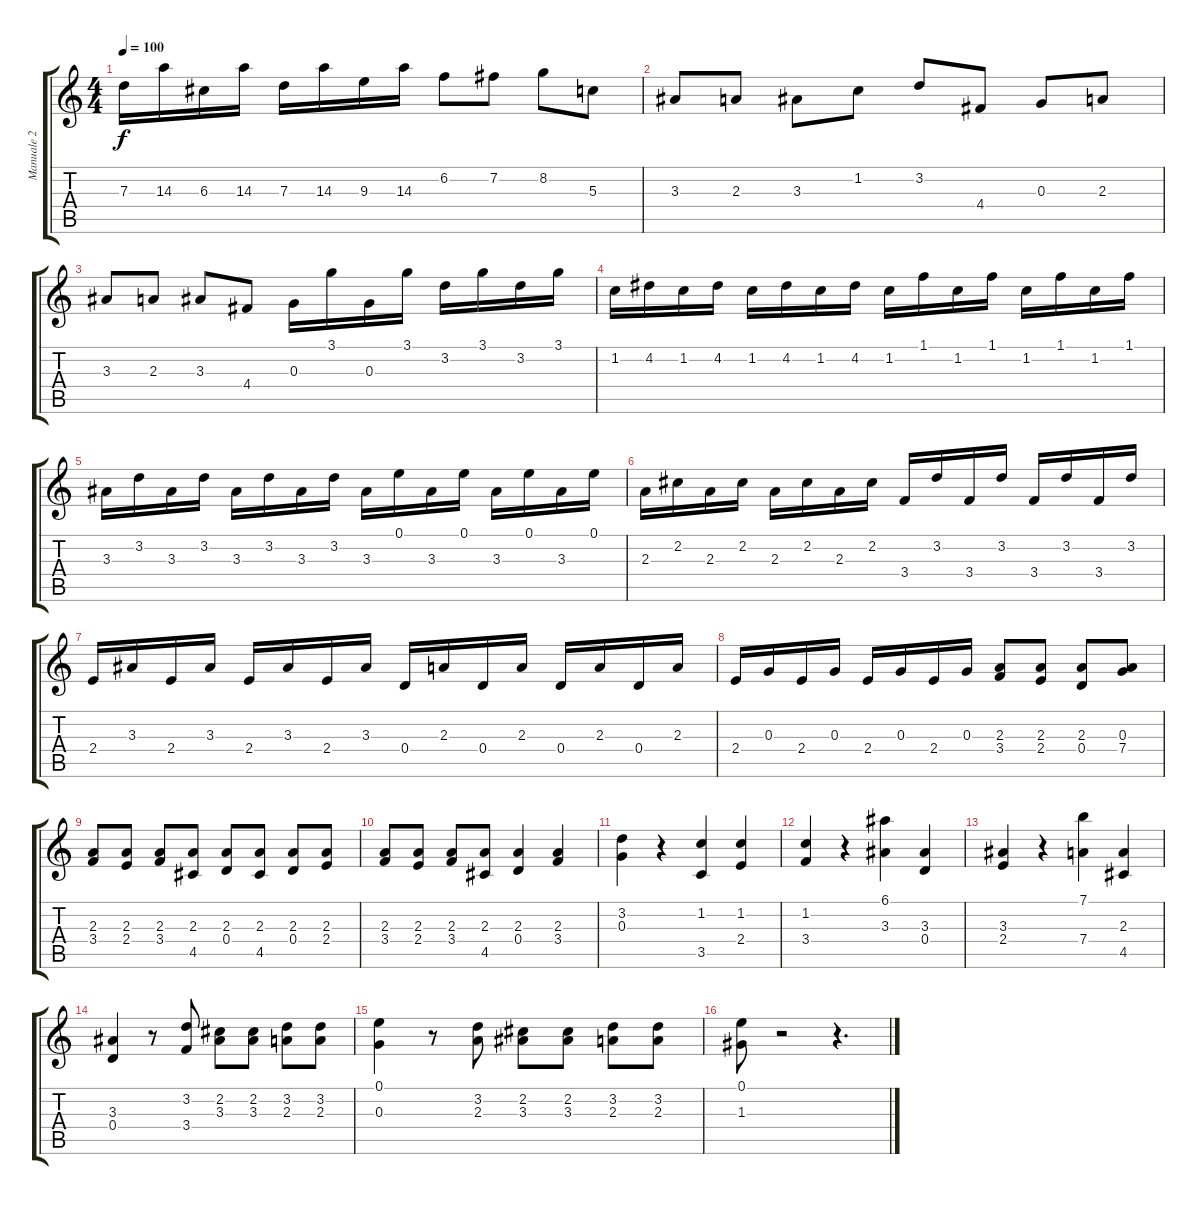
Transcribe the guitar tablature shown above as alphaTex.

\track ("Manuale 2" "Manuale 2") {instrument overdrivenguitar}
\staff {score tabs}
\tuning (E4 B3 G3 D3 A2 E2) {hide}
\ts (4 4)
\tempo 100
\clef g2
\ks c
7.3.16{dy f} 14.3.16 6.3.16 14.3.16 7.3.16 14.3.16 9.3.16 14.3.16 6.2.8 7.2.8 8.2.8 5.3.8 |
3.3.8 2.3.8 3.3.8 1.2.8 3.2.8 4.4.8 0.3.8 2.3.8 |
3.3.8 2.3.8 3.3.8 4.4.8 0.3.16 3.1.16 0.3.16 3.1.16 3.2.16 3.1.16 3.2.16 3.1.16 |
1.2.16 4.2.16 1.2.16 4.2.16 1.2.16 4.2.16 1.2.16 4.2.16 1.2.16 1.1.16 1.2.16 1.1.16 1.2.16 1.1.16 1.2.16 1.1.16 |
3.3.16 3.2.16 3.3.16 3.2.16 3.3.16 3.2.16 3.3.16 3.2.16 3.3.16 0.1.16 3.3.16 0.1.16 3.3.16 0.1.16 3.3.16 0.1.16 |
2.3.16 2.2.16 2.3.16 2.2.16 2.3.16 2.2.16 2.3.16 2.2.16 3.4.16 3.2.16 3.4.16 3.2.16 3.4.16 3.2.16 3.4.16 3.2.16 |
2.4.16 3.3.16 2.4.16 3.3.16 2.4.16 3.3.16 2.4.16 3.3.16 0.4.16 2.3.16 0.4.16 2.3.16 0.4.16 2.3.16 0.4.16 2.3.16 |
2.4.16 0.3.16 2.4.16 0.3.16 2.4.16 0.3.16 2.4.16 0.3.16 (2.3 3.4).8 (2.3 2.4).8 (2.3 0.4).8 (0.3 7.4).8 |
(2.3 3.4).8 (2.3 2.4).8 (2.3 3.4).8 (2.3 4.5).8 (2.3 0.4).8 (2.3 4.5).8 (2.3 0.4).8 (2.3 2.4).8 |
(2.3 3.4).8 (2.3 2.4).8 (2.3 3.4).8 (2.3 4.5).8 (2.3 0.4).4 (2.3 3.4).4 |
(3.2 0.3).4 r.4 (1.2 3.5).4 (1.2 2.4).4 |
(1.2 3.4).4 r.4 (6.1 3.3).4 (3.3 0.4).4 |
(3.3 2.4).4 r.4 (7.1 7.4).4 (2.3 4.5).4 |
(3.3 0.4).4 r.8 (3.2 3.4).8 (2.2 3.3).8 (2.2 3.3).8 (3.2 2.3).8 (3.2 2.3).8 |
(0.1 0.3).4 r.8 (3.2 2.3).8 (2.2 3.3).8 (2.2 3.3).8 (3.2 2.3).8 (3.2 2.3).8 |
(0.1 1.3).8 r.2 r.4{d}
